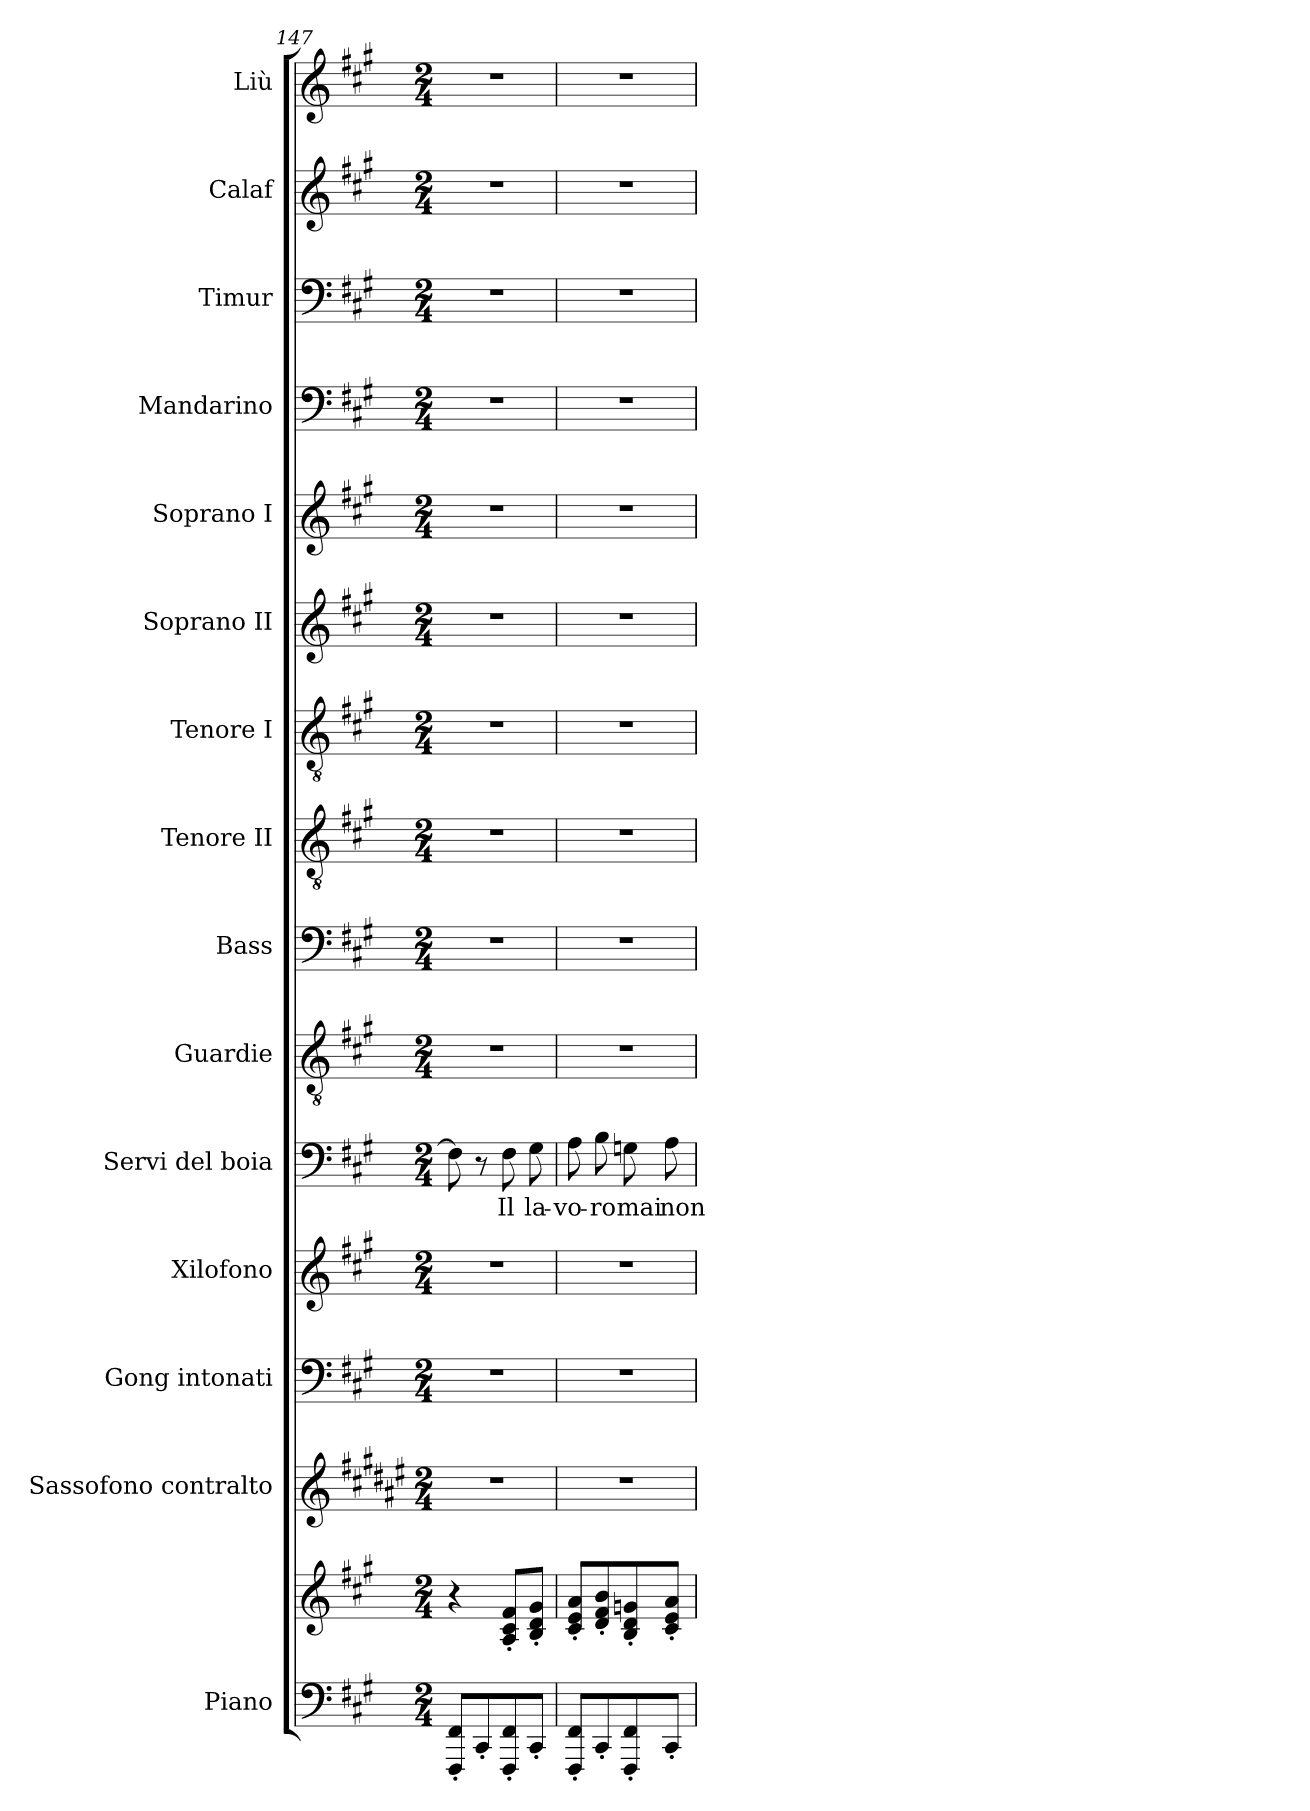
**kern	**kern	**kern	**kern	**kern	**kern	**text	**kern	**kern	**kern	**kern	**kern	**kern	**kern	**kern	**kern	**kern
*part15	*part15	*part14	*part13	*part12	*part11	*part11	*part10	*part9	*part8	*part7	*part6	*part5	*part4	*part3	*part2	*part1
*staff16	*staff15	*staff14	*staff13	*staff12	*staff11	*staff11	*staff10	*staff9	*staff8	*staff7	*staff6	*staff5	*staff4	*staff3	*staff2	*staff1
*I"Piano	*	*I"Sassofono contralto	*I"Gong intonati	*I"Xilofono	*I"Servi del boia	*	*I"Guardie	*I"Bass	*I"Tenore II	*I"Tenore I	*I"Soprano II	*I"Soprano I	*I"Mandarino	*I"Timur	*I"Calaf	*I"Liù
*I'Pno.	*	*	*I'Gong int.	*I'Xil.	*I'Ser.B.	*	*I'G.	*I'B.	*I'T. II	*I'T. I	*I'S. II	*I'S. I	*I'M.	*I'T.	*I'C.	*I'L.
!!LO:PB:g=z
*clefF4	*clefG2	*clefG2	*clefF4	*clefG2	*clefF4	*	*clefGv2	*clefF4	*clefGv2	*clefGv2	*clefG2	*clefG2	*clefF4	*clefF4	*clefG2	*clefG2
*	*	*ITrd5c9	*	*ITrd-7c-12	*	*	*	*	*	*	*	*	*	*	*	*
*k[f#c#g#]	*k[f#c#g#]	*k[f#c#g#]	*k[f#c#g#]	*k[f#c#g#]	*k[f#c#g#]	*	*k[f#c#g#]	*k[f#c#g#]	*k[f#c#g#]	*k[f#c#g#]	*k[f#c#g#]	*k[f#c#g#]	*k[f#c#g#]	*k[f#c#g#]	*k[f#c#g#]	*k[f#c#g#]
*M2/4	*M2/4	*M2/4	*M2/4	*M2/4	*M2/4	*	*M2/4	*M2/4	*M2/4	*M2/4	*M2/4	*M2/4	*M2/4	*M2/4	*M2/4	*M2/4
=147	=147	=147	=147	=147	=147	=147	=147	=147	=147	=147	=147	=147	=147	=147	=147	=147
8FFF#/' 8FF#/'L	4r	2r	2r	2r	8F#\]	.	2r	2r	2r	2r	2r	2r	2r	2r	2r	2r
8CC#'/	.	.	.	.	8r	.	.	.	.	.	.	.	.	.	.	.
!	!	!	!	!	!	!LO:LY:b	!	!	!	!	!	!	!	!	!	!
8FFF#/' 8FF#/'	8A/' 8c#/' 8f#/'L	.	.	.	8F#\	Il	.	.	.	.	.	.	.	.	.	.
!	!	!	!	!	!	!LO:LY:b	!	!	!	!	!	!	!	!	!	!
8CC#'/J	8B/' 8d/' 8g#/'J	.	.	.	8G#\	la-	.	.	.	.	.	.	.	.	.	.
=148	=148	=148	=148	=148	=148	=148	=148	=148	=148	=148	=148	=148	=148	=148	=148	=148
!	!	!	!	!	!	!LO:LY:b	!	!	!	!	!	!	!	!	!	!
8FFF#/' 8FF#/'L	8c#/' 8e/' 8a/'L	2r	2r	2r	8A\	-vo-	2r	2r	2r	2r	2r	2r	2r	2r	2r	2r
!	!	!	!	!	!	!LO:LY:b	!	!	!	!	!	!	!	!	!	!
8CC#'/	8d/' 8f#/' 8b/'	.	.	.	8B\	-ro	.	.	.	.	.	.	.	.	.	.
!	!	!	!	!	!	!LO:LY:b	!	!	!	!	!	!	!	!	!	!
8FFF#/' 8FF#/'	8B/' 8d/' 8gn/'	.	.	.	8Gn\	mai	.	.	.	.	.	.	.	.	.	.
!	!	!	!	!	!	!LO:LY:b	!	!	!	!	!	!	!	!	!	!
8CC#'/J	8c#/' 8e/' 8a/'J	.	.	.	8A\	non	.	.	.	.	.	.	.	.	.	.
=	=	=	=	=	=	=	=	=	=	=	=	=	=	=	=	=
*-	*-	*-	*-	*-	*-	*-	*-	*-	*-	*-	*-	*-	*-	*-	*-	*-
